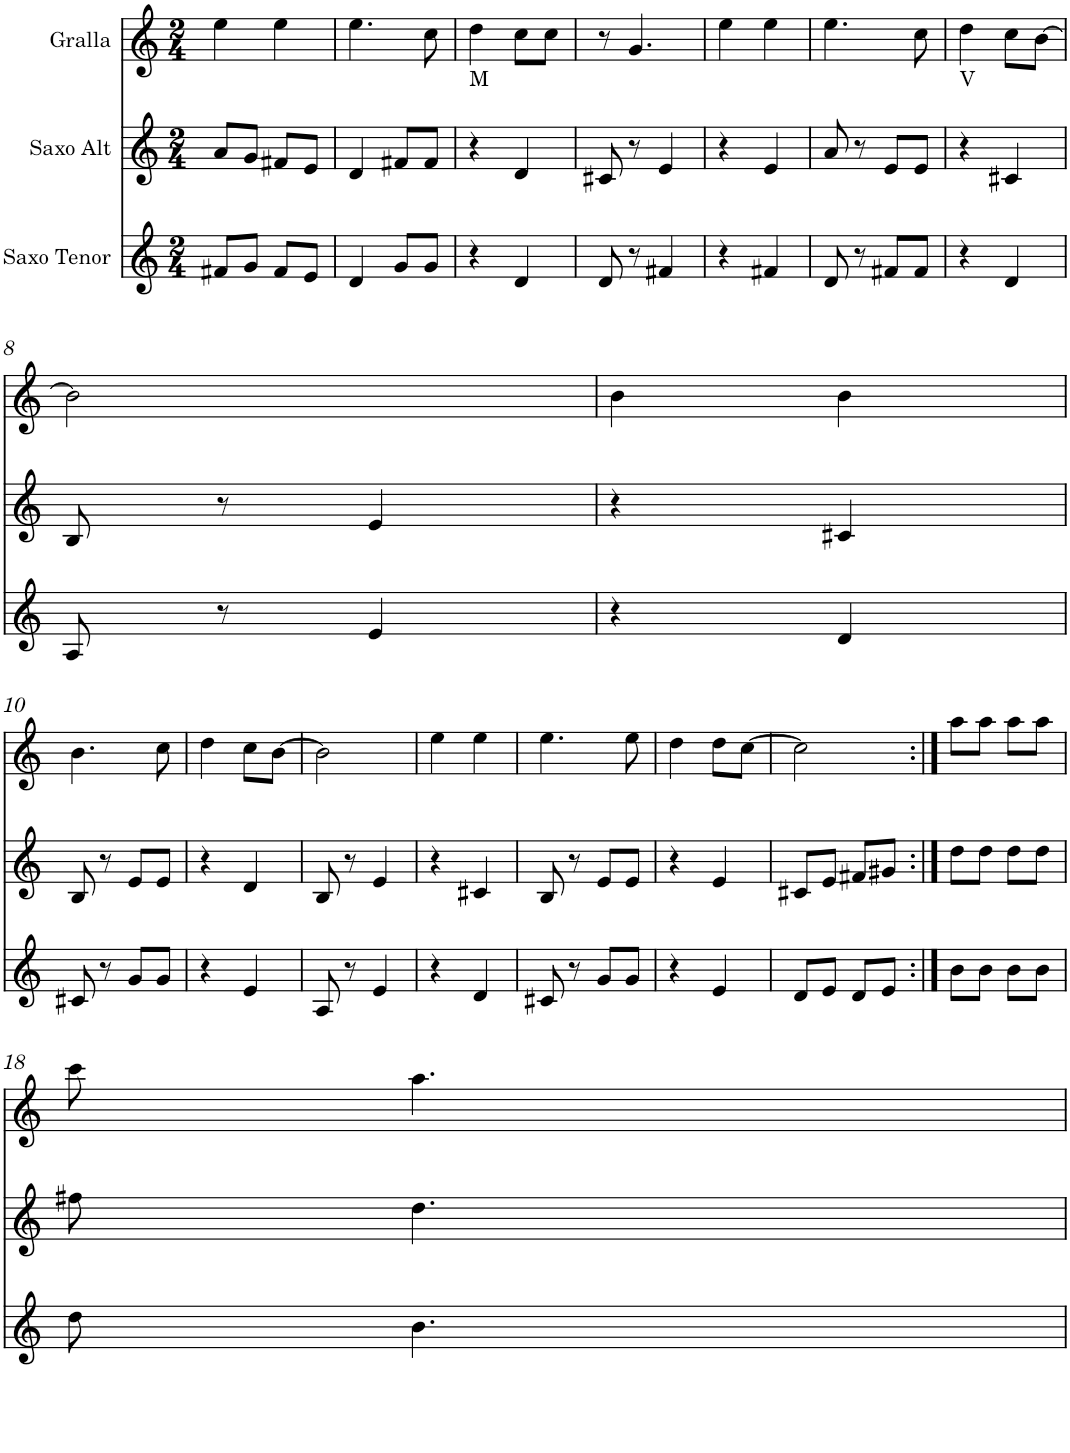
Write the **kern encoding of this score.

**kern	**kern	**kern
*part3	*part2	*part1
*staff3	*staff2	*staff1
*I"Saxo Tenor	*I"Saxo Alt	*I"Gralla
*clefG2	*clefG2	*clefG2
*k[]	*k[]	*k[]
*M2/4	*M2/4	*M2/4
=1	=1	=1
8f#X/L	8a/L	4ee\
8g/J	8g/J	.
8f#/L	8f#X/L	4ee\
8e/J	8e/J	.
=2	=2	=2
4d/	4d/	4.ee\
8g/L	8f#X/L	.
8g/J	8f#/J	8cc\
=3	=3	=3
!	!	!LO:TX:b:t=M
4r	4r	4dd\
4d/	4d/	8cc\L
.	.	8cc\J
=4	=4	=4
8d/	8c#X/	8r
8r	8r	4.g/
4f#X/	4e/	.
=5	=5	=5
4r	4r	4ee\
4f#X/	4e/	4ee\
=6	=6	=6
8d/	8a/	4.ee\
8r	8r	.
8f#X/L	8e/L	.
8f#/J	8e/J	8cc\
=7	=7	=7
!	!	!LO:TX:b:t=V
4r	4r	4dd\
4d/	4c#X/	8cc\L
.	.	[8b\J
!!LO:LB:g=z
=8	=8	=8
8A/	8B/	2b\]
8r	8r	.
4e/	4e/	.
=9	=9	=9
4r	4r	4b\
4d/	4c#X/	4b\
!!LO:LB:g=z
=10	=10	=10
8c#X/	8B/	4.b\
8r	8r	.
8g/L	8e/L	.
8g/J	8e/J	8cc\
=11	=11	=11
4r	4r	4dd\
4e/	4d/	8cc\L
.	.	[8b\J
=12	=12	=12
8A/	8B/	2b\]
8r	8r	.
4e/	4e/	.
=13	=13	=13
4r	4r	4ee\
4d/	4c#X/	4ee\
=14	=14	=14
8c#X/	8B/	4.ee\
8r	8r	.
8g/L	8e/L	.
8g/J	8e/J	8ee\
=15	=15	=15
4r	4r	4dd\
4e/	4e/	8dd\L
.	.	[8cc\J
=16	=16	=16
8d/L	8c#X/L	2cc\]
8e/J	8e/J	.
8d/L	8f#X/L	.
8e/J	8g#X/J	.
=17:|!	=17:|!	=17:|!
8b\L	8dd\L	8aa\L
8b\J	8dd\J	8aa\J
8b\L	8dd\L	8aa\L
8b\J	8dd\J	8aa\J
!!LO:LB:g=z
=18	=18	=18
8dd\	8ff#X\	8ccc\
4.b\	4.dd\	4.aa\
=	=	=
*-	*-	*-
